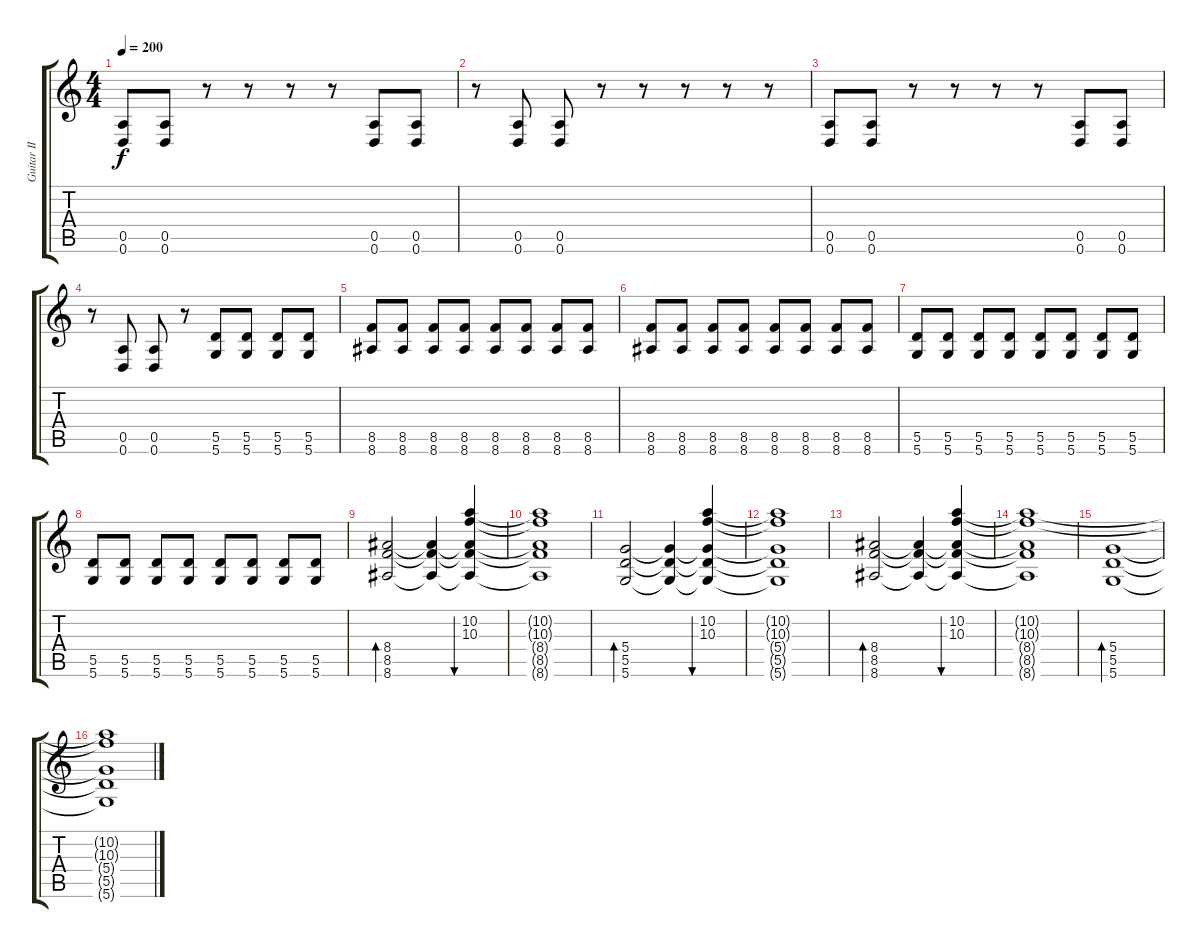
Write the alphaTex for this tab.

\track ("Guitar II [Mike]" "Guitar II ") {instrument distortionguitar}
\staff {score tabs}
\tuning (E4 B3 G3 D3 A2 D2) {hide}
\ts (4 4)
\tempo 200
\clef g2
\ks c
(0.5 0.6).8{dy f} (0.5 0.6).8 r.8 r.8 r.8 r.8 (0.5 0.6).8 (0.5 0.6).8 |
r.8 (0.5 0.6).8 (0.5 0.6).8 r.8 r.8 r.8 r.8 r.8 |
(0.5 0.6).8 (0.5 0.6).8 r.8 r.8 r.8 r.8 (0.5 0.6).8 (0.5 0.6).8 |
r.8 (0.5 0.6).8 (0.5 0.6).8 r.8 (5.5 5.6).8 (5.5 5.6).8 (5.5 5.6).8 (5.5 5.6).8 |
(8.5 8.6).8 (8.5 8.6).8 (8.5 8.6).8 (8.5 8.6).8 (8.5 8.6).8 (8.5 8.6).8 (8.5 8.6).8 (8.5 8.6).8 |
(8.5 8.6).8 (8.5 8.6).8 (8.5 8.6).8 (8.5 8.6).8 (8.5 8.6).8 (8.5 8.6).8 (8.5 8.6).8 (8.5 8.6).8 |
(5.5 5.6).8 (5.5 5.6).8 (5.5 5.6).8 (5.5 5.6).8 (5.5 5.6).8 (5.5 5.6).8 (5.5 5.6).8 (5.5 5.6).8 |
(5.5 5.6).8 (5.5 5.6).8 (5.5 5.6).8 (5.5 5.6).8 (5.5 5.6).8 (5.5 5.6).8 (5.5 5.6).8 (5.5 5.6).8 |
(8.4 8.5 8.6).2{bd 120 instrument electricguitarjazz} (8.4{t} 8.5{t} 8.6{t}).4 (10.2 10.3 8.4{t} 8.5{t} 8.6{t}).4{bu 120} |
(10.2{t} 10.3{t} 8.4{t} 8.5{t} 8.6{t}).1 |
(5.4 5.5 5.6).2{bd 120} (5.4{t} 5.5{t} 5.6{t}).4 (10.2 10.3 5.4{t} 5.5{t} 5.6{t}).4{bu 120} |
(10.2{t} 10.3{t} 5.4{t} 5.5{t} 5.6{t}).1 |
(8.4 8.5 8.6).2{bd 120} (8.4{t} 8.5{t} 8.6{t}).4 (10.2 10.3 8.4{t} 8.5{t} 8.6{t}).4{bu 120} |
(10.2{t} 10.3{t} 8.4{t} 8.5{t} 8.6{t}).1 |
(5.4 5.5 5.6).1{bd 120} |
(10.2{t} 10.3{t} 5.4{t} 5.5{t} 5.6{t}).1
